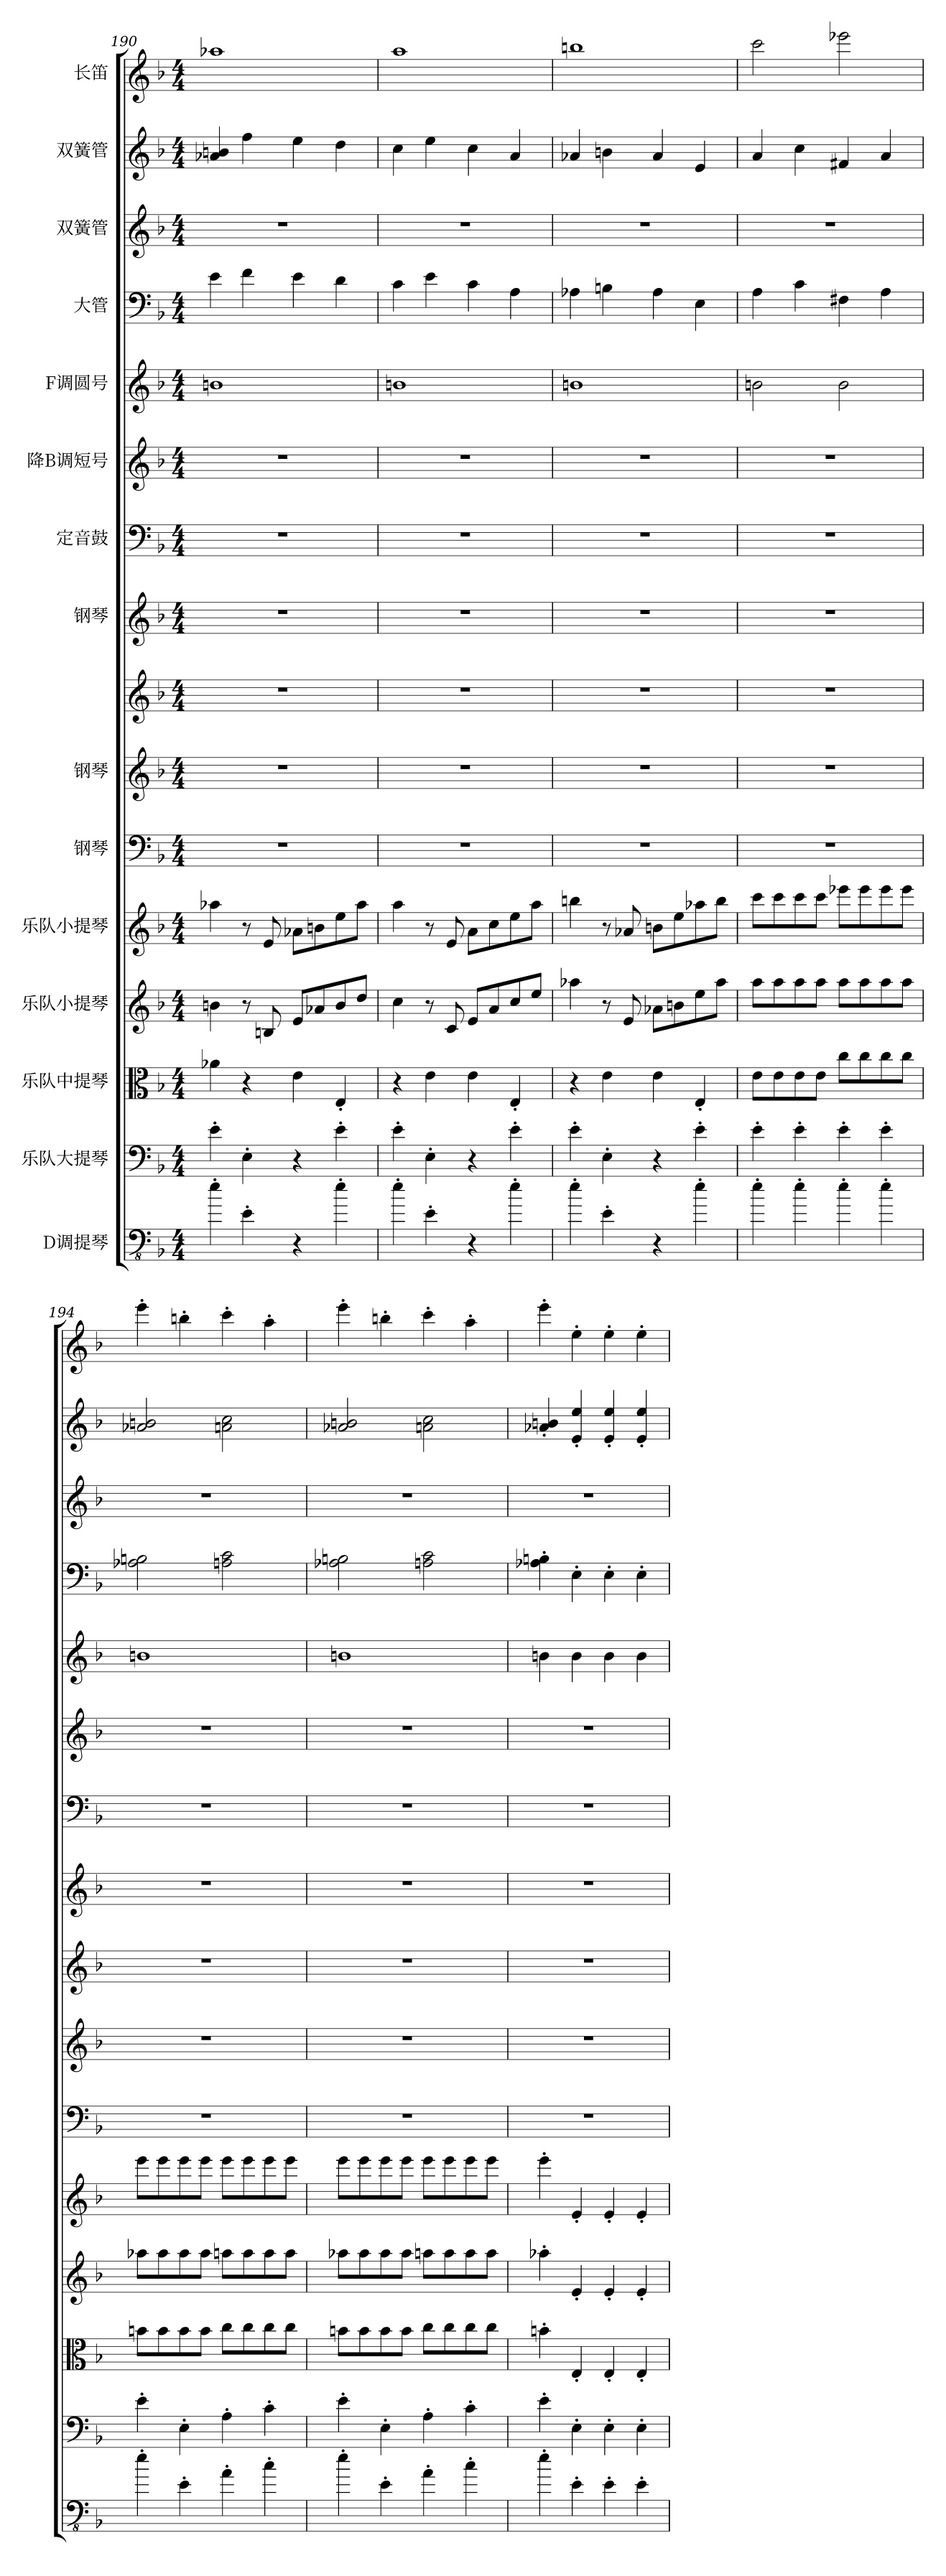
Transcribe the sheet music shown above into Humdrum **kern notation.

**kern	**kern	**kern	**kern	**kern	**kern	**kern	**kern	**kern	**kern	**kern	**kern	**kern	**kern	**kern	**kern
*part15	*part14	*part13	*part12	*part11	*part10	*part9	*part9	*part8	*part7	*part6	*part5	*part4	*part3	*part2	*part1
*staff16	*staff15	*staff14	*staff13	*staff12	*staff11	*staff10	*staff9	*staff8	*staff7	*staff6	*staff5	*staff4	*staff3	*staff2	*staff1
*I"D调提琴	*I"乐队大提琴	*I"乐队中提琴	*I"乐队小提琴	*I"乐队小提琴	*I"钢琴	*I"钢琴	*	*I"钢琴	*I"定音鼓	*I"降B调短号	*I"F调圆号	*I"大管	*I"双簧管	*I"双簧管	*I"长笛
!!LO:PB:g=z
*clefFv4	*clefF4	*clefC3	*clefG2	*clefG2	*clefF4	*clefG2	*clefG2	*clefG2	*clefF4	*clefG2	*clefG2	*clefF4	*clefG2	*clefG2	*clefG2
*ITrd7c12	*	*	*	*	*	*	*	*	*	*ITrd1c2	*ITrd4c7	*	*	*	*
*k[b-]	*k[b-]	*k[b-]	*k[b-]	*k[b-]	*k[b-]	*k[b-]	*k[b-]	*k[b-]	*k[b-]	*k[b-e-a-]	*k[b-e-]	*k[b-]	*k[b-]	*k[b-]	*k[b-]
*M4/4	*M4/4	*M4/4	*M4/4	*M4/4	*M4/4	*M4/4	*M4/4	*M4/4	*M4/4	*M4/4	*M4/4	*M4/4	*M4/4	*M4/4	*M4/4
=190	=190	=190	=190	=190	=190	=190	=190	=190	=190	=190	=190	=190	=190	=190	=190
4E'\	4e'\	4a-X\	4bn\	4aa-X\	1r	1r	1r	1r	1r	1r	1en	4e\	1r	4a-X/ 4bn/	1aa-X
4EE'\	4E'\	4r	8r	8r	.	.	.	.	.	.	.	4f\	.	4ff\	.
.	.	.	8Bn/	8e/	.	.	.	.	.	.	.	.	.	.	.
4r	4r	4e\	8e/L	8a-X\L	.	.	.	.	.	.	.	4e\	.	4ee\	.
.	.	.	8a-X/	8bn\	.	.	.	.	.	.	.	.	.	.	.
4E'\	4e'\	4E'/	8b/	8ee\	.	.	.	.	.	.	.	4d\	.	4dd\	.
.	.	.	8dd/J	8aa-\J	.	.	.	.	.	.	.	.	.	.	.
=191	=191	=191	=191	=191	=191	=191	=191	=191	=191	=191	=191	=191	=191	=191	=191
4E'\	4e'\	4r	4cc\	4aa\	1r	1r	1r	1r	1r	1r	1en	4c\	1r	4cc\	1aa
4EE'\	4E'\	4e\	8r	8r	.	.	.	.	.	.	.	4e\	.	4ee\	.
.	.	.	8c/	8e/	.	.	.	.	.	.	.	.	.	.	.
4r	4r	4e\	8e/L	8a\L	.	.	.	.	.	.	.	4c\	.	4cc\	.
.	.	.	8a/	8cc\	.	.	.	.	.	.	.	.	.	.	.
4E'\	4e'\	4E'/	8cc/	8ee\	.	.	.	.	.	.	.	4A\	.	4a/	.
.	.	.	8ee/J	8aa\J	.	.	.	.	.	.	.	.	.	.	.
=192	=192	=192	=192	=192	=192	=192	=192	=192	=192	=192	=192	=192	=192	=192	=192
4E'\	4e'\	4r	4aa-X\	4bbn\	1r	1r	1r	1r	1r	1r	1en	4A-X\	1r	4a-X/	1bbn
4EE'\	4E'\	4e\	8r	8r	.	.	.	.	.	.	.	4Bn\	.	4bn\	.
.	.	.	8e/	8a-X/	.	.	.	.	.	.	.	.	.	.	.
4r	4r	4e\	8a-X\L	8bn\L	.	.	.	.	.	.	.	4A-\	.	4a-/	.
.	.	.	8bn\	8ee\	.	.	.	.	.	.	.	.	.	.	.
4E'\	4e'\	4E'/	8ee\	8aa-X\	.	.	.	.	.	.	.	4E\	.	4e/	.
.	.	.	8aa-\J	8bb\J	.	.	.	.	.	.	.	.	.	.	.
!!LO:PB:g=z
=193	=193	=193	=193	=193	=193	=193	=193	=193	=193	=193	=193	=193	=193	=193	=193
4E'\	4e'\	8e\L	8aa\L	8ccc\L	1r	1r	1r	1r	1r	1r	2en\	4A\	1r	4a/	2ccc\
.	.	8e\	8aa\	8ccc\	.	.	.	.	.	.	.	.	.	.	.
4E'\	4e'\	8e\	8aa\	8ccc\	.	.	.	.	.	.	.	4c\	.	4cc\	.
.	.	8e\J	8aa\J	8ccc\J	.	.	.	.	.	.	.	.	.	.	.
4E'\	4e'\	8cc\L	8aa\L	8eee-X\L	.	.	.	.	.	.	2e\	4F#X\	.	4f#X/	2eee-X\
.	.	8cc\	8aa\	8eee-\	.	.	.	.	.	.	.	.	.	.	.
4E'\	4e'\	8cc\	8aa\	8eee-\	.	.	.	.	.	.	.	4A\	.	4a/	.
.	.	8cc\J	8aa\J	8eee-\J	.	.	.	.	.	.	.	.	.	.	.
=194	=194	=194	=194	=194	=194	=194	=194	=194	=194	=194	=194	=194	=194	=194	=194
4E'\	4e'\	8bn\L	8aa-X\L	8eee\L	1r	1r	1r	1r	1r	1r	1en	2A-X\ 2Bn\	1r	2a-X/ 2bn/	4eee'\
.	.	8b\	8aa-\	8eee\	.	.	.	.	.	.	.	.	.	.	.
4EE'\	4E'\	8b\	8aa-\	8eee\	.	.	.	.	.	.	.	.	.	.	4bbn'\
.	.	8b\J	8aa-\J	8eee\J	.	.	.	.	.	.	.	.	.	.	.
4AA'\	4A'\	8cc\L	8aan\L	8eee\L	.	.	.	.	.	.	.	2An\ 2c\	.	2an\ 2cc\	4ccc'\
.	.	8cc\	8aa\	8eee\	.	.	.	.	.	.	.	.	.	.	.
4C'\	4c'\	8cc\	8aa\	8eee\	.	.	.	.	.	.	.	.	.	.	4aa'\
.	.	8cc\J	8aa\J	8eee\J	.	.	.	.	.	.	.	.	.	.	.
=195	=195	=195	=195	=195	=195	=195	=195	=195	=195	=195	=195	=195	=195	=195	=195
4E'\	4e'\	8bn\L	8aa-X\L	8eee\L	1r	1r	1r	1r	1r	1r	1en	2A-X\ 2Bn\	1r	2a-X/ 2bn/	4eee'\
.	.	8b\	8aa-\	8eee\	.	.	.	.	.	.	.	.	.	.	.
4EE'\	4E'\	8b\	8aa-\	8eee\	.	.	.	.	.	.	.	.	.	.	4bbn'\
.	.	8b\J	8aa-\J	8eee\J	.	.	.	.	.	.	.	.	.	.	.
4AA'\	4A'\	8cc\L	8aan\L	8eee\L	.	.	.	.	.	.	.	2An\ 2c\	.	2an\ 2cc\	4ccc'\
.	.	8cc\	8aa\	8eee\	.	.	.	.	.	.	.	.	.	.	.
4C'\	4c'\	8cc\	8aa\	8eee\	.	.	.	.	.	.	.	.	.	.	4aa'\
.	.	8cc\J	8aa\J	8eee\J	.	.	.	.	.	.	.	.	.	.	.
!!LO:PB:g=z
=196	=196	=196	=196	=196	=196	=196	=196	=196	=196	=196	=196	=196	=196	=196	=196
*	*	*	*	*	*	*	*	*	*	*	*	*	*	*	*MM250
4E'\	4e'\	4bn'\	4aa-X'\	4eee'\	1r	1r	1r	1r	1r	1r	4en\	4A-X\' 4Bn\'	1r	4a-X/' 4bn/'	4eee'\
4EE'\	4E'\	4E'/	4e'/	4e'/	.	.	.	.	.	.	4e\	4E'\	.	4e/' 4ee/'	4ee'\
4EE'\	4E'\	4E'/	4e'/	4e'/	.	.	.	.	.	.	4e\	4E'\	.	4e/' 4ee/'	4ee'\
4EE'\	4E'\	4E'/	4e'/	4e'/	.	.	.	.	.	.	4e\	4E'\	.	4e/' 4ee/'	4ee'\
=	=	=	=	=	=	=	=	=	=	=	=	=	=	=	=
*-	*-	*-	*-	*-	*-	*-	*-	*-	*-	*-	*-	*-	*-	*-	*-
